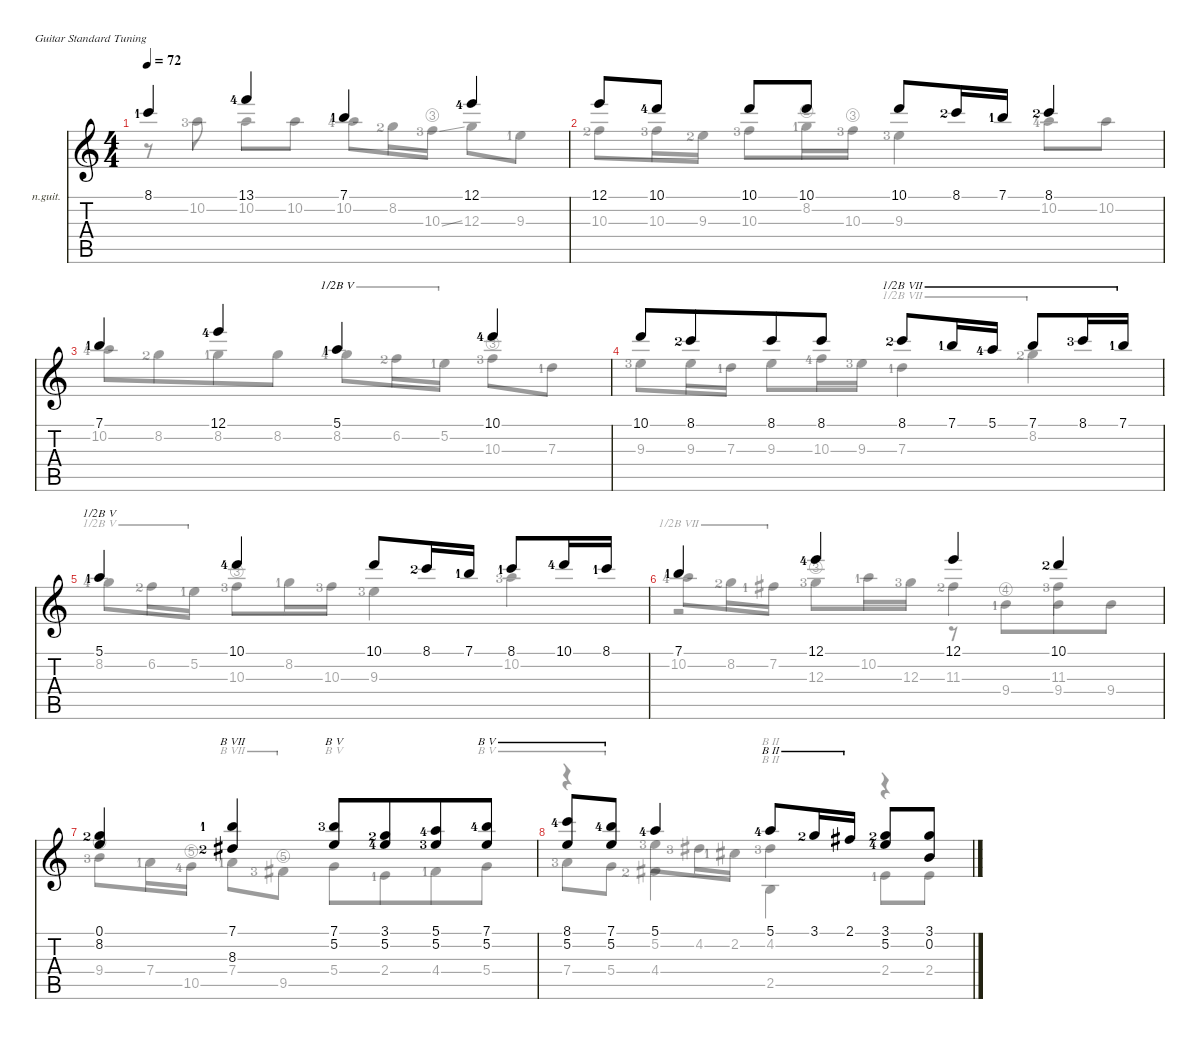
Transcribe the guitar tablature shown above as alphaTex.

\defaultSystemsLayout 4
\hideDynamics
\bracketExtendMode nobrackets
\firstSystemTrackNameOrientation horizontal
\otherSystemsTrackNameOrientation horizontal
\track ("Nylon Guitar" "n.guit.") {instrument acousticguitarnylon}
\staff {score tabs}
\tuning (E4 B3 G3 D3 A2 E2)
\voice
\ts (4 4)
\tempo 72
\clef g2
\scale
1.02517
\ks c
8.1{lf 2}.4{dy mf beam Up} 13.1{lf 5}.4{beam Up} 7.1{lf 2}.4{beam Up} 12.1{lf 5}.4{beam Up} |
\scale
0.974828 12.1.8{beam Up} 10.1{lf 5}.8{beam Up} 10.1.8{beam Up} 10.1.8{beam Up} 10.1.8{beam Up} 8.1{lf 3}.16{beam Up} 7.1{lf 2}.16{beam Up} 8.1{lf 3}.4{beam Up} |
\scale
0.960275 7.1{lf 2}.4{beam Up} 12.1{lf 5}.4{beam Up} 5.1{lf 2}.4{barre (5 half) beam Up} 10.1{lf 5}.4{beam Up} |
\scale
1.03972 10.1.8{beam Up beam merge} 8.1{lf 3}.8{beam Up beam merge} 8.1.8{beam Up beam merge} 8.1.8{beam Up} 8.1{lf 3}.8{barre (7 half) beam Up} 7.1{lf 2}.16{barre (7 half) beam Up} 5.1{lf 5}.16{barre (7 half) beam Up} 7.1.8{barre (7 half) beam Up} 8.1{lf 4}.16{barre (7 half) beam Up} 7.1{lf 2}.16{barre (7 half) beam Up} |
\scale
1.06687 5.1{lf 2}.4{barre (5 half) beam Up} 10.1{lf 5}.4{beam Up} 10.1.8{beam Up} 8.1{lf 3}.16{beam Up} 7.1{lf 2}.16{beam Up} 8.1{lf 2}.8{beam Up} 10.1{lf 5}.16{beam Up} 8.1{lf 2}.16{beam Up} |
\scale
0.933127 7.1{lf 2}.4{beam Up} 12.1{lf 5}.4{beam Up} 12.1.4{beam Up} 10.1{lf 3}.4{beam Up} |
\scale
1.02284 (8.2{lf 3} 0.1).4{beam Up} (7.1{lf 2} 8.3{lf 3 acc #}).4{barre (7 full) beam Up} (7.1{lf 4} 5.2).8{barre (5 full) beam Up beam merge} (3.1{lf 3} 5.2{lf 5}).8{beam Up beam merge} (5.1{lf 5} 5.2{lf 4}).8{beam Up beam merge} (7.1{lf 5} 5.2).8{barre (5 full) beam Up} |
\scale
0.977163 (8.1{lf 5} 5.2).8{barre (5 full) beam Up} (7.1{lf 5} 5.2).8{barre (5 full) beam Up} 5.1{lf 5}.4{beam Up} 5.1{lf 5}.8{barre (2 full) beam Up} 3.1{lf 3}.16{barre (2 full) beam Up} 2.1{acc #}.16{barre (2 full) beam Up} (3.1{lf 3} 5.2{lf 5}).8{beam Up} (3.1 0.2).8{beam Up}
\voice
\clef g2
\ottava regular
\simile none
\scale
1.02517
\ks c
r.8{dy mf beam Down} 10.2{lf 4}.8{beam Down} 10.2.8{beam Down} 10.2.8{beam Down} 10.2{lf 5}.8{beam Down} 8.2{lf 3}.16{beam Down} 10.3{string ss lf 4}.16{beam Down} 12.3.8{beam Down} 9.3{lf 2}.8{beam Down} |
\scale
0.974828 10.3{lf 3}.8{beam Down} 10.3{lf 4}.16{beam Down} 9.3{lf 3}.16{beam Down} 10.3{lf 4}.8{beam Down} 8.2{string lf 2}.16{beam Down} 10.3{string lf 4}.16{beam Down} 9.3{lf 4}.4{beam Down} 10.2{lf 5}.8{beam Down} 10.2.8{beam Down} |
\scale
0.960275 10.2{lf 5}.8{beam Down beam merge} 8.2{lf 3}.8{beam Down beam merge} 8.2{lf 2}.8{beam Down beam merge} 8.2.8{beam Down} 8.2{lf 5}.8{barre (5 half) beam Down} 6.2{lf 3}.16{barre (5 half) beam Down} 5.2{lf 2}.16{barre (5 half) beam Down} 10.3{string lf 4}.8{beam Down} 7.3{lf 2}.8{beam Down} |
\scale
1.03972 9.3{lf 4}.8{beam Down} 9.3.16{beam Down} 7.3{lf 2}.16{beam Down} 9.3.8{beam Down} 10.3{lf 5}.16{beam Down} 9.3{lf 4}.16{beam Down} 7.3{lf 2}.4{barre (7 half) beam Down} 8.2{lf 3}.4{barre (7 half) beam Down} |
\scale
1.06687 8.2{lf 5}.8{barre (5 half) beam Down} 6.2{lf 3}.16{barre (5 half) beam Down} 5.2{lf 2}.16{barre (5 half) beam Down} 10.3{string lf 4}.8{beam Down} 8.2{lf 2}.16{beam Down} 10.3{lf 4}.16{beam Down} 9.3{lf 4}.4{beam Down} 10.2{lf 4}.4{beam Down} |
\scale
0.933127 10.2{lf 5}.8{barre (7 half) beam Down} 8.2{lf 3}.16{barre (7 half) beam Down} 7.2{lf 2 acc #}.16{barre (7 half) beam Down} 12.3{string lf 4}.8{beam Down} 10.2{lf 2}.16{beam Down} 12.3{lf 4}.16{beam Down} 11.3{lf 3 acc #}.4{beam Down} 11.3{lf 4 acc #}.4{beam Down} |
\scale
1.02284 |
\scale
0.977163 r.4{beam Down} 5.2{lf 4}.8{beam Down} 4.2{lf 4 acc #}.16{beam Down} 2.2{lf 2 acc #}.16{beam Down} 4.2{lf 4 acc #}.4{barre (2 full) beam Down} r.4{beam Down}
\voice
\clef g2
\ottava regular
\simile none
\scale
1.02517
\ks c
|
\scale
0.974828 |
\scale
0.960275 |
\scale
1.03972 |
\scale
1.06687 |
\scale
0.933127 r.2{beam Down} r.8{beam Down} 9.4{string lf 2}.8{beam Down beam merge} 9.4.8{beam Down beam merge} 9.4.8{beam Down} |
\scale
1.02284 9.4{string lf 4}.8{beam Down} 7.4{lf 2}.16{beam Down} 10.5{string lf 5}.16{beam Down} 7.4{lf 2}.8{barre (7 full) beam Down} 9.5{string lf 4 acc #}.8{barre (7 full) beam Down} 5.4.8{barre (5 full) beam Down beam merge} 2.4{lf 2}.8{beam Down beam merge} 4.4{lf 2 acc #}.8{beam Down beam merge} 5.4.8{barre (5 full) beam Down} |
\scale
0.977163 7.4{lf 4}.8{barre (5 full) beam Down} 5.4.8{barre (5 full) beam Down} 4.4{lf 3 acc #}.4{beam Down} 2.5.4{barre (2 full) beam Down} 2.4{lf 2}.8{beam Down} 2.4.8{beam Down}
